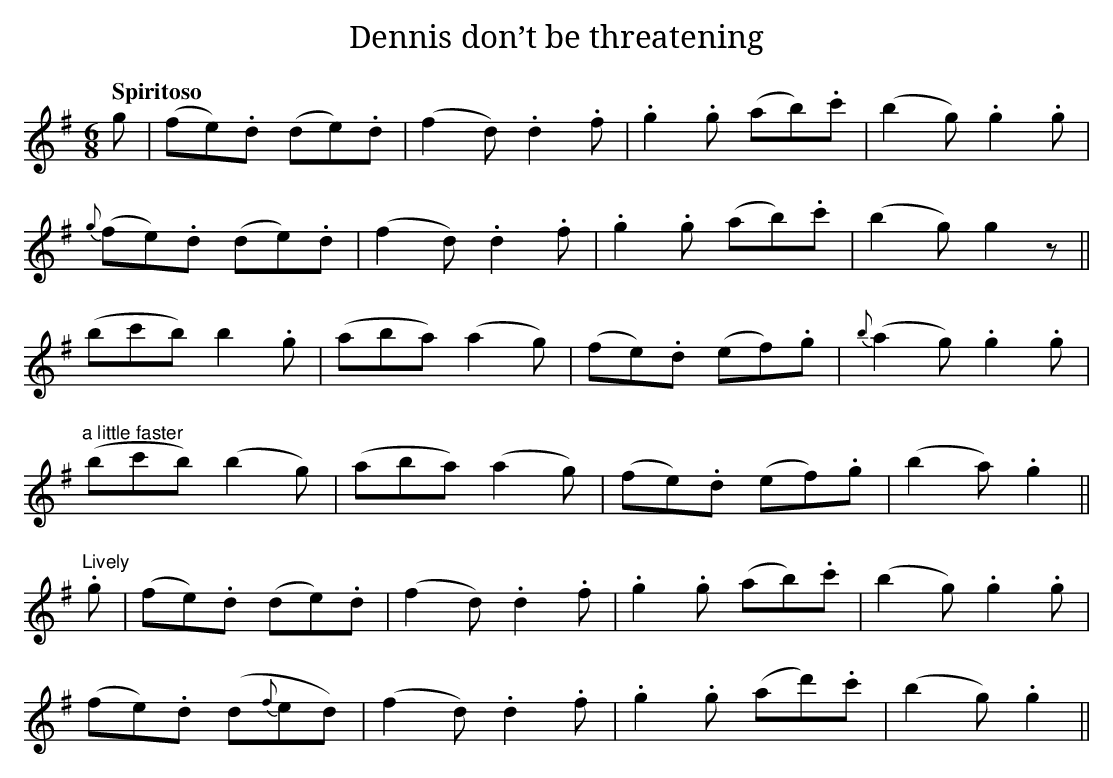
X:1
T:Dennis don’t be threatening
M:6/8
L:1/8
Q:"Spiritoso"
K:G
g|(fe).d (de).d|(f2d) .d2.f|.g2.g (ab).c'|(b2g) .g2.g|
{g}(fe).d (de).d|(f2d) .d2 .f|.g2.g (ab).c'|(b2g) g2z||
(bc'b) b2.g|(aba) (a2g)|(fe).d (ef).g|{b}(a2g) .g2.g|
"a little faster"(bc'b) (b2g)|(aba) (a2g)|(fe).d (ef).g|(b2a) .g2||
"Lively".g|(fe).d (de).d|(f2d) .d2.f|.g2.g (ab).c'|(b2g) .g2.g|
(fe).d (d{f}ed)|(f2d) .d2.f|.g2 .g (ad').c'|(b2g) .g2||
